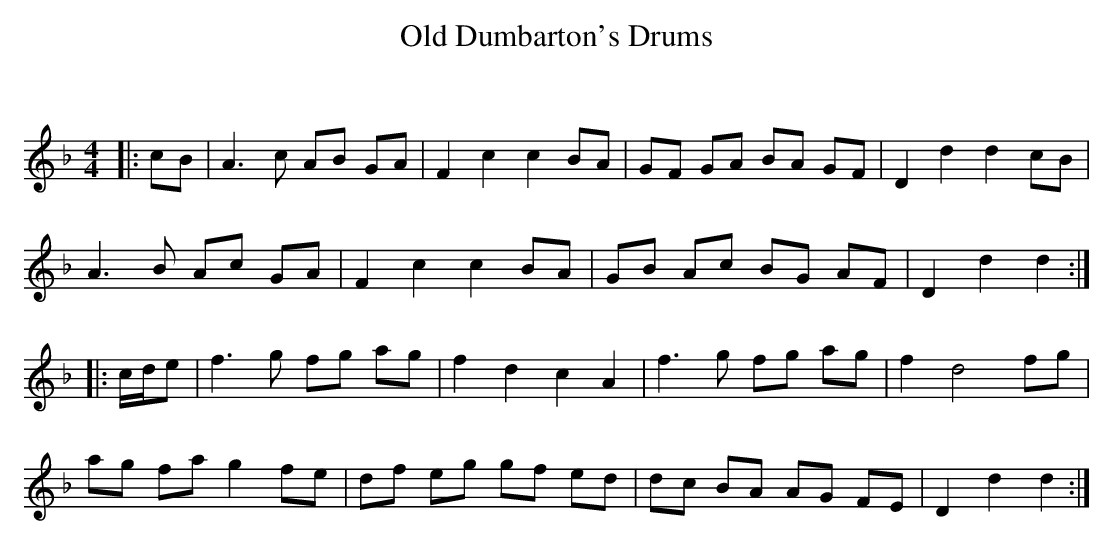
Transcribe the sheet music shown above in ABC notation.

X:1
T: Old Dumbarton's Drums
C:
Q: 232
K:Dm
M:4/4
L:1/8
|:cB|A3c AB GA|F2 c2 c2 BA|GF GA BA GF|D2 d2 d2 cB|
A3B Ac GA|F2 c2 c2 BA|GB Ac BG AF|D2 d2 d2:|
|:c1/2d1/2e|f3g fg ag|f2 d2 c2 A2|f3g fg ag|f2 d4 fg|
ag fa g2 fe|df eg gf ed|dc BA AG FE|D2 d2 d2:|
